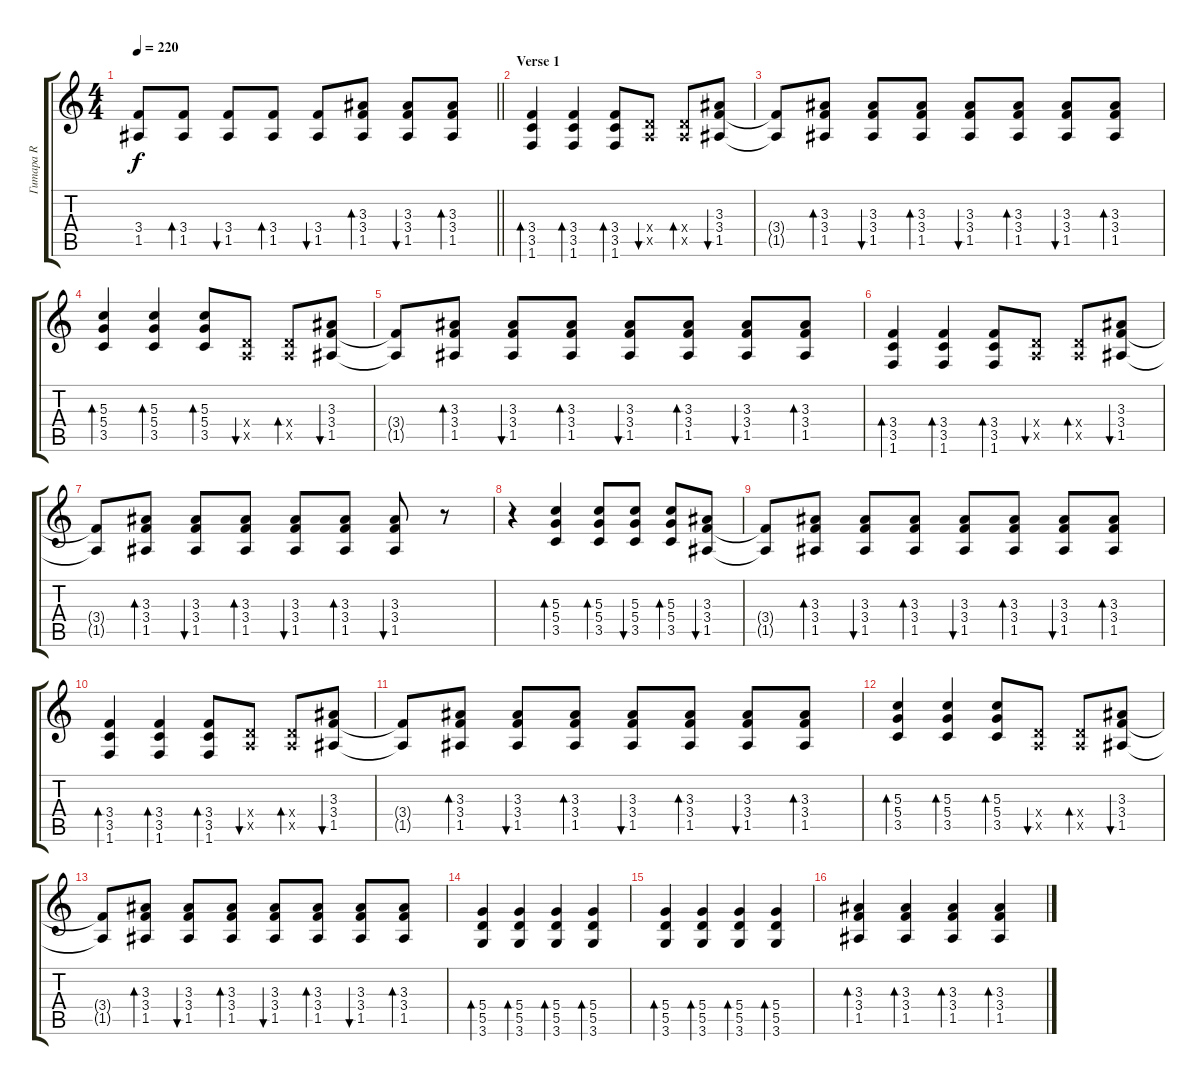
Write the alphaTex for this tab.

\track ("Гитара R" "Гитара R") {instrument overdrivenguitar}
\staff {score tabs}
\tuning (E4 B3 G3 D3 A2 E2) {hide}
\ts (4 4)
\tempo 220
\clef g2
\barLineRight lightlight
\ks c
(3.4{t} 1.5{t}).8{dy f} (3.4 1.5).8{bd 30} (3.4 1.5).8{bu 30} (3.4 1.5).8{bd 30} (3.4 1.5).8{bu 30} (3.3 3.4 1.5).8{bd 30} (3.3 3.4 1.5).8{bu 30} (3.3 3.4 1.5).8{bd 30} |
\section ("" "Verse 1")
(3.4 3.5 1.6).4{bd 30 volume 6 instrument overdrivenguitar} (3.4 3.5 1.6).4{bd 30} (3.4 3.5 1.6).8{bd 30} (0.4{x} 0.5{x}).8{bu 30} (0.4{x} 0.5{x}).8{bd 30} (3.3 3.4 1.5).8{bu 30} |
(3.4{t} 1.5{t}).8 (3.3 3.4 1.5).8{bd 30} (3.3 3.4 1.5).8{bu 30} (3.3 3.4 1.5).8{bd 30} (3.3 3.4 1.5).8{bu 30} (3.3 3.4 1.5).8{bd 30} (3.3 3.4 1.5).8{bu 30} (3.3 3.4 1.5).8{bd 30} |
(5.3 5.4 3.5).4{bd 30} (5.3 5.4 3.5).4{bd 30} (5.3 5.4 3.5).8{bd 30} (0.4{x} 0.5{x}).8{bu 30} (0.4{x} 0.5{x}).8{bd 30} (3.3 3.4 1.5).8{bu 30} |
(3.4{t} 1.5{t}).8 (3.3 3.4 1.5).8{bd 30} (3.3 3.4 1.5).8{bu 30} (3.3 3.4 1.5).8{bd 30} (3.3 3.4 1.5).8{bu 30} (3.3 3.4 1.5).8{bd 30} (3.3 3.4 1.5).8{bu 30} (3.3 3.4 1.5).8{bd 30} |
(3.4 3.5 1.6).4{bd 30} (3.4 3.5 1.6).4{bd 30} (3.4 3.5 1.6).8{bd 30} (0.4{x} 0.5{x}).8{bu 30} (0.4{x} 0.5{x}).8{bd 30} (3.3 3.4 1.5).8{bu 30} |
(3.4{t} 1.5{t}).8 (3.3 3.4 1.5).8{bd 30} (3.3 3.4 1.5).8{bu 30} (3.3 3.4 1.5).8{bd 30} (3.3 3.4 1.5).8{bu 30} (3.3 3.4 1.5).8{bd 30} (3.3 3.4 1.5).8{bu 30} r.8 |
r.4 (5.3 5.4 3.5).4{bd 30} (5.3 5.4 3.5).8{bd 30} (5.3 5.4 3.5).8{bu 30} (5.3 5.4 3.5).8{bd 30} (3.3 3.4 1.5).8{bu 30} |
(3.4{t} 1.5{t}).8 (3.3 3.4 1.5).8{bd 30} (3.3 3.4 1.5).8{bu 30} (3.3 3.4 1.5).8{bd 30} (3.3 3.4 1.5).8{bu 30} (3.3 3.4 1.5).8{bd 30} (3.3 3.4 1.5).8{bu 30} (3.3 3.4 1.5).8{bd 30} |
(3.4 3.5 1.6).4{bd 30} (3.4 3.5 1.6).4{bd 30} (3.4 3.5 1.6).8{bd 30} (0.4{x} 0.5{x}).8{bu 30} (0.4{x} 0.5{x}).8{bd 30} (3.3 3.4 1.5).8{bu 30} |
(3.4{t} 1.5{t}).8 (3.3 3.4 1.5).8{bd 30} (3.3 3.4 1.5).8{bu 30} (3.3 3.4 1.5).8{bd 30} (3.3 3.4 1.5).8{bu 30} (3.3 3.4 1.5).8{bd 30} (3.3 3.4 1.5).8{bu 30} (3.3 3.4 1.5).8{bd 30} |
(5.3 5.4 3.5).4{bd 30} (5.3 5.4 3.5).4{bd 30} (5.3 5.4 3.5).8{bd 30} (0.4{x} 0.5{x}).8{bu 30} (0.4{x} 0.5{x}).8{bd 30} (3.3 3.4 1.5).8{bu 30} |
(3.4{t} 1.5{t}).8 (3.3 3.4 1.5).8{bd 30} (3.3 3.4 1.5).8{bu 30} (3.3 3.4 1.5).8{bd 30} (3.3 3.4 1.5).8{bu 30} (3.3 3.4 1.5).8{bd 30} (3.3 3.4 1.5).8{bu 30} (3.3 3.4 1.5).8{bd 30} |
(5.4 5.5 3.6).4{bd 30} (5.4 5.5 3.6).4{bd 30} (5.4 5.5 3.6).4{bd 30} (5.4 5.5 3.6).4{bd 30} |
(5.4 5.5 3.6).4{bd 30} (5.4 5.5 3.6).4{bd 30} (5.4 5.5 3.6).4{bd 30} (5.4 5.5 3.6).4{bd 30} |
(3.3 3.4 1.5).4{bd 30} (3.3 3.4 1.5).4{bd 30} (3.3 3.4 1.5).4{bd 30} (3.3 3.4 1.5).4{bd 30}
